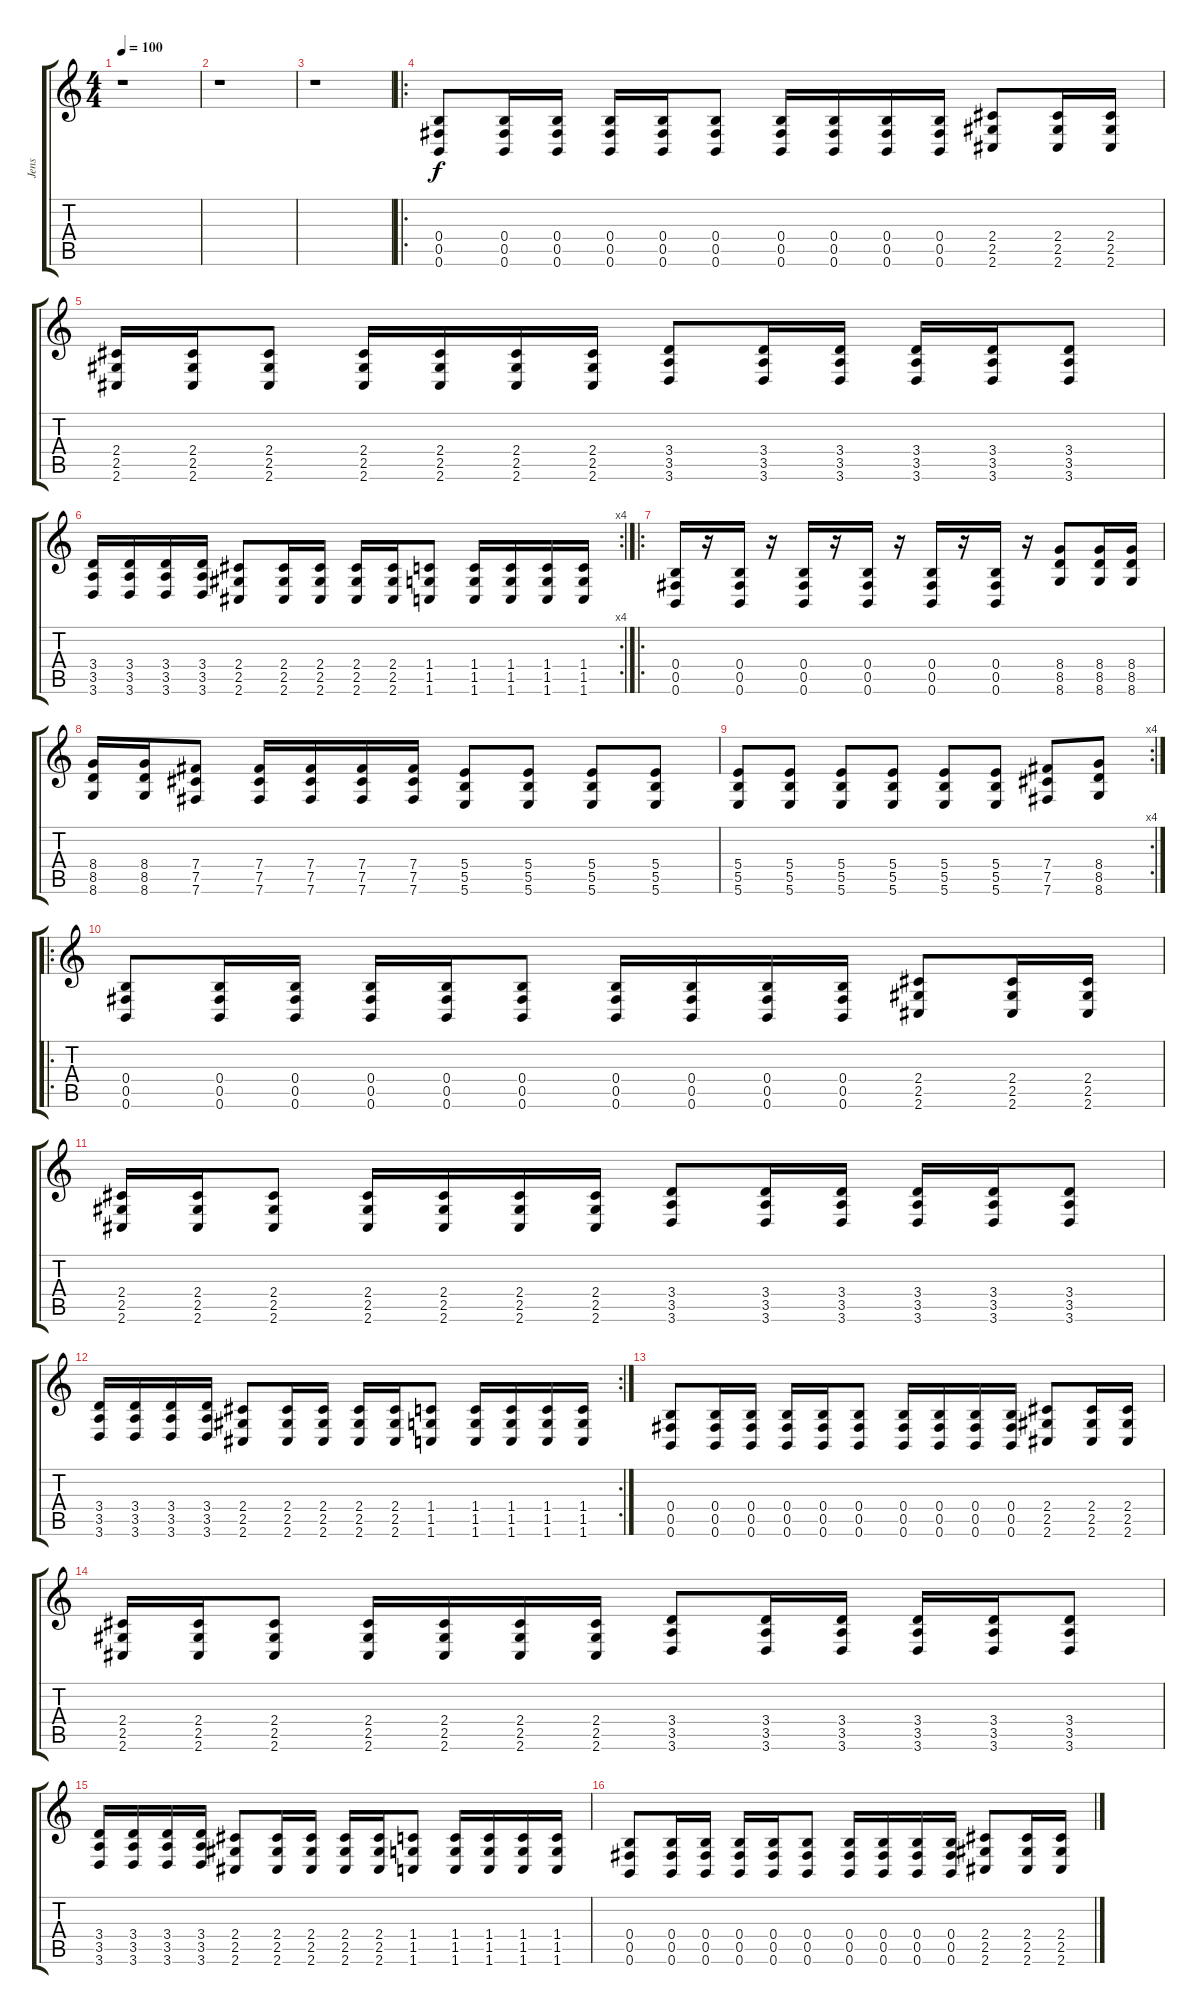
\track ("Jens" "Jens") {instrument distortionguitar}
\staff {score tabs}
\tuning (Db4 Ab3 E3 B2 Gb2 B1) {hide}
\ts (4 4)
\tempo 100
\clef g2
\ks c
r.1{dy f instrument distortionguitar} |
r.1 |
r.1 |
\ro
(0.4 0.5 0.6).8 (0.4 0.5 0.6).16 (0.4 0.5 0.6).16 (0.4 0.5 0.6).16 (0.4 0.5 0.6).16 (0.4 0.5 0.6).8 (0.4 0.5 0.6).16 (0.4 0.5 0.6).16 (0.4 0.5 0.6).16 (0.4 0.5 0.6).16 (2.4 2.5 2.6).8 (2.4 2.5 2.6).16 (2.4 2.5 2.6).16 |
(2.4 2.5 2.6).16 (2.4 2.5 2.6).16 (2.4 2.5 2.6).8 (2.4 2.5 2.6).16 (2.4 2.5 2.6).16 (2.4 2.5 2.6).16 (2.4 2.5 2.6).16 (3.4 3.5 3.6).8 (3.4 3.5 3.6).16 (3.4 3.5 3.6).16 (3.4 3.5 3.6).16 (3.4 3.5 3.6).16 (3.4 3.5 3.6).8 |
\rc 4
(3.4 3.5 3.6).16 (3.4 3.5 3.6).16 (3.4 3.5 3.6).16 (3.4 3.5 3.6).16 (2.4 2.5 2.6).8 (2.4 2.5 2.6).16 (2.4 2.5 2.6).16 (2.4 2.5 2.6).16 (2.4 2.5 2.6).16 (1.4 1.5 1.6).8 (1.4 1.5 1.6).16 (1.4 1.5 1.6).16 (1.4 1.5 1.6).16 (1.4 1.5 1.6).16 |
\ro
(0.4 0.5 0.6).16 r.16 (0.4 0.5 0.6).16 r.16 (0.4 0.5 0.6).16 r.16 (0.4 0.5 0.6).16 r.16 (0.4 0.5 0.6).16 r.16 (0.4 0.5 0.6).16 r.16 (8.4 8.5 8.6).8 (8.4 8.5 8.6).16 (8.4 8.5 8.6).16 |
(8.4 8.5 8.6).16 (8.4 8.5 8.6).16 (7.4 7.5 7.6).8 (7.4 7.5 7.6).16 (7.4 7.5 7.6).16 (7.4 7.5 7.6).16 (7.4 7.5 7.6).16 (5.4 5.5 5.6).8 (5.4 5.5 5.6).8 (5.4 5.5 5.6).8 (5.4 5.5 5.6).8 |
\rc 4
(5.4 5.5 5.6).8 (5.4 5.5 5.6).8 (5.4 5.5 5.6).8 (5.4 5.5 5.6).8 (5.4 5.5 5.6).8 (5.4 5.5 5.6).8 (7.4 7.5 7.6).8 (8.4 8.5 8.6).8 |
\ro
(0.4 0.5 0.6).8 (0.4 0.5 0.6).16 (0.4 0.5 0.6).16 (0.4 0.5 0.6).16 (0.4 0.5 0.6).16 (0.4 0.5 0.6).8 (0.4 0.5 0.6).16 (0.4 0.5 0.6).16 (0.4 0.5 0.6).16 (0.4 0.5 0.6).16 (2.4 2.5 2.6).8 (2.4 2.5 2.6).16 (2.4 2.5 2.6).16 |
(2.4 2.5 2.6).16 (2.4 2.5 2.6).16 (2.4 2.5 2.6).8 (2.4 2.5 2.6).16 (2.4 2.5 2.6).16 (2.4 2.5 2.6).16 (2.4 2.5 2.6).16 (3.4 3.5 3.6).8 (3.4 3.5 3.6).16 (3.4 3.5 3.6).16 (3.4 3.5 3.6).16 (3.4 3.5 3.6).16 (3.4 3.5 3.6).8 |
\rc 2
(3.4 3.5 3.6).16 (3.4 3.5 3.6).16 (3.4 3.5 3.6).16 (3.4 3.5 3.6).16 (2.4 2.5 2.6).8 (2.4 2.5 2.6).16 (2.4 2.5 2.6).16 (2.4 2.5 2.6).16 (2.4 2.5 2.6).16 (1.4 1.5 1.6).8 (1.4 1.5 1.6).16 (1.4 1.5 1.6).16 (1.4 1.5 1.6).16 (1.4 1.5 1.6).16 |
(0.4 0.5 0.6).8 (0.4 0.5 0.6).16 (0.4 0.5 0.6).16 (0.4 0.5 0.6).16 (0.4 0.5 0.6).16 (0.4 0.5 0.6).8 (0.4 0.5 0.6).16 (0.4 0.5 0.6).16 (0.4 0.5 0.6).16 (0.4 0.5 0.6).16 (2.4 2.5 2.6).8 (2.4 2.5 2.6).16 (2.4 2.5 2.6).16 |
(2.4 2.5 2.6).16 (2.4 2.5 2.6).16 (2.4 2.5 2.6).8 (2.4 2.5 2.6).16 (2.4 2.5 2.6).16 (2.4 2.5 2.6).16 (2.4 2.5 2.6).16 (3.4 3.5 3.6).8 (3.4 3.5 3.6).16 (3.4 3.5 3.6).16 (3.4 3.5 3.6).16 (3.4 3.5 3.6).16 (3.4 3.5 3.6).8 |
(3.4 3.5 3.6).16 (3.4 3.5 3.6).16 (3.4 3.5 3.6).16 (3.4 3.5 3.6).16 (2.4 2.5 2.6).8 (2.4 2.5 2.6).16 (2.4 2.5 2.6).16 (2.4 2.5 2.6).16 (2.4 2.5 2.6).16 (1.4 1.5 1.6).8 (1.4 1.5 1.6).16 (1.4 1.5 1.6).16 (1.4 1.5 1.6).16 (1.4 1.5 1.6).16 |
(0.4 0.5 0.6).8 (0.4 0.5 0.6).16 (0.4 0.5 0.6).16 (0.4 0.5 0.6).16 (0.4 0.5 0.6).16 (0.4 0.5 0.6).8 (0.4 0.5 0.6).16 (0.4 0.5 0.6).16 (0.4 0.5 0.6).16 (0.4 0.5 0.6).16 (2.4 2.5 2.6).8 (2.4 2.5 2.6).16 (2.4 2.5 2.6).16
